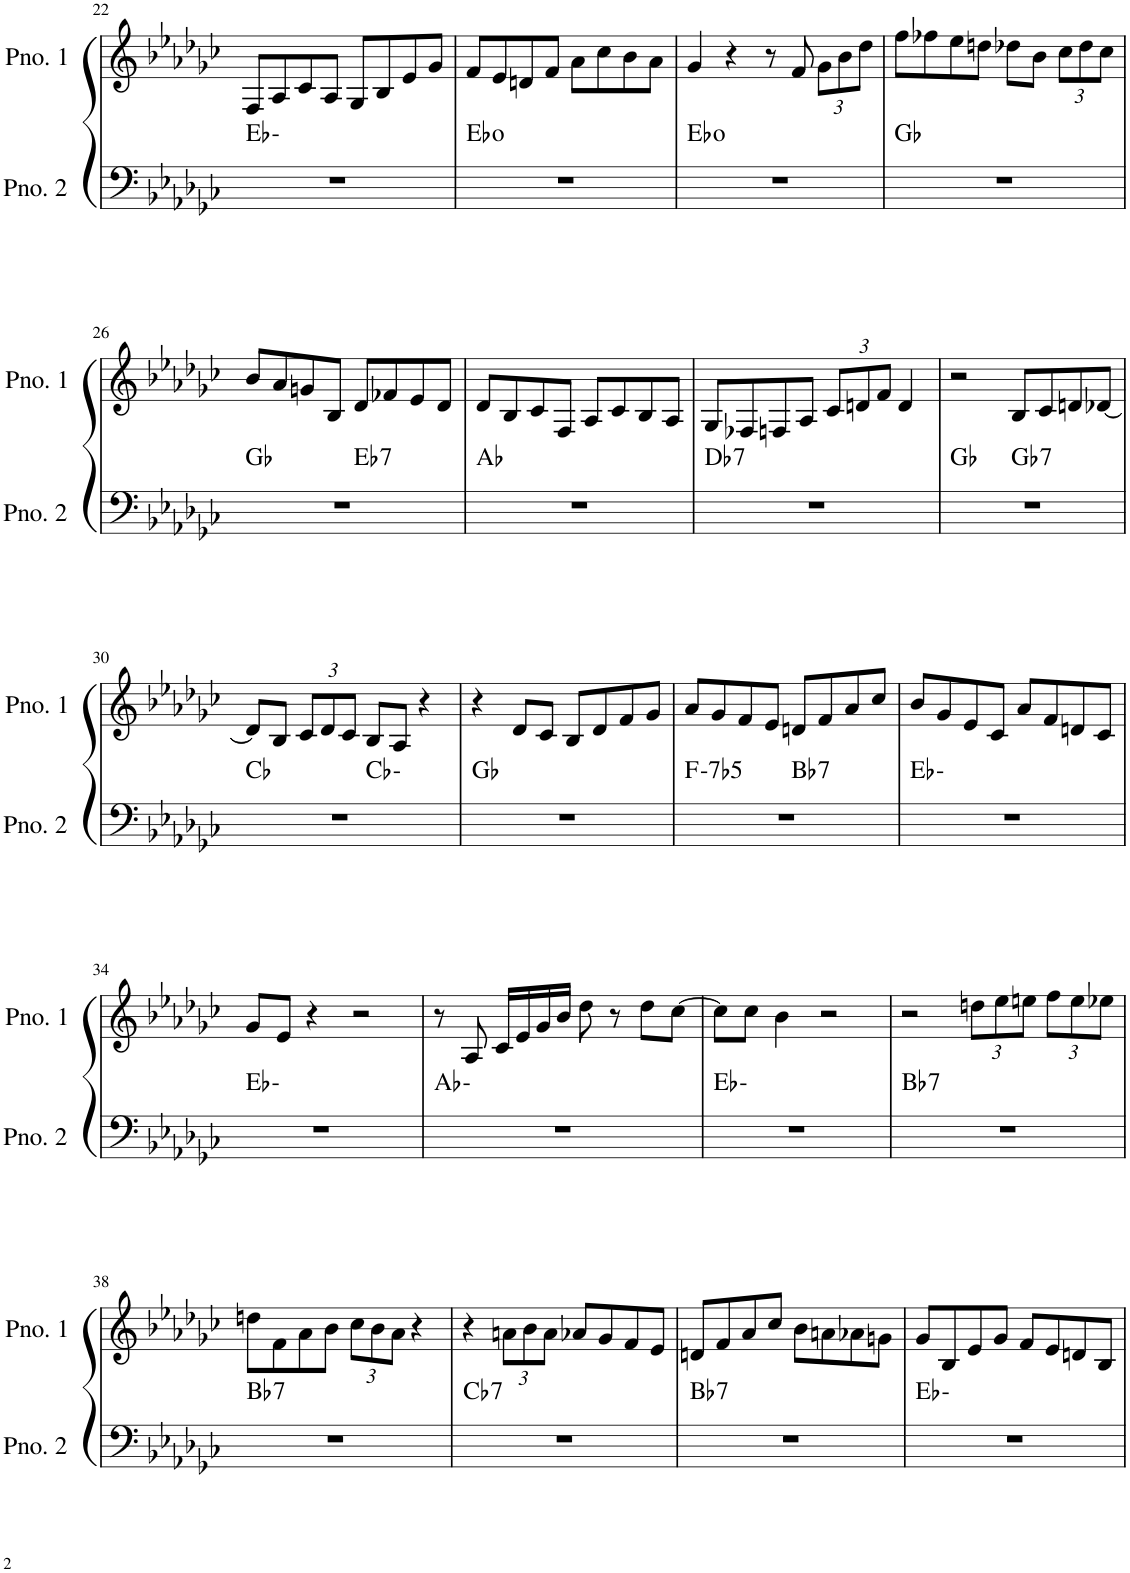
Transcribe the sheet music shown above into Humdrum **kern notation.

**kern	**harte	**kern
*part2	*part2	*part1
*staff2	*	*staff1
*I"ピアノ 2	*	*I"ピアノ 1
!!LO:PB:g=z
*clefF4	*	*clefG2
*k[b-e-a-d-g-c-]	*	*k[b-e-a-d-g-c-]
*M4/4	*	*M4/4
=22	=22	=22
1r	Eb:min	8F/L
.	.	8A-/
.	.	8c-/
.	.	8A-/J
.	.	8G-/L
.	.	8B-/
.	.	8e-/
.	.	8g-/J
=23	=23	=23
1r	Eb:dim	8f/L
.	.	8e-/
.	.	8dn/
.	.	8f/J
.	.	8a-\L
.	.	8cc-\
.	.	8b-\
.	.	8a-\J
=24	=24	=24
1r	Eb:dim	4g-/
.	.	4r
.	.	8r
.	.	8f/
*	*	*Xbrackettup
.	.	12g-\L
.	.	12b-\
.	.	12dd-\J
=25	=25	=25
1r	Gb:maj	8ff\L
.	.	8ff-X\
.	.	8ee-\
.	.	8ddn\J
.	.	8dd-X\L
.	.	8b-\J
.	.	12cc-\L
.	.	12dd-\
.	.	12cc-\J
!!LO:LB:g=z
=26	=26	=26
*^	*	*
1r	2ryy	Gb:maj	8b-/L
.	.	.	8a-/
.	.	.	8gn/
.	.	.	8B-/J
!	!	!LO:H:kt=7	!
.	2ryy	Eb:7	8d-/L
.	.	.	8f-X/
.	.	.	8e-/
.	.	.	8d-/J
*v	*v	*	*
=27	=27	=27
1r	Ab:maj	8d-/L
.	.	8B-/
.	.	8c-/
.	.	8F/J
.	.	8A-/L
.	.	8c-/
.	.	8B-/
.	.	8A-/J
=28	=28	=28
!	!LO:H:kt=7	!
1r	Db:7	8G-/L
.	.	8F-X/
.	.	8Fn/
.	.	8A-/J
.	.	12c-/L
.	.	12dn/
.	.	12f/J
.	.	4d/
=29	=29	=29
*^	*	*
1r	2ryy	Gb:maj	2r
!	!	!LO:H:kt=7	!
.	2ryy	Gb:7	8B-/L
.	.	.	8c-/
.	.	.	8dn/
.	.	.	[8d-X/J
!!LO:LB:g=z
=30	=30	=30	=30
1r	2ryy	Cb:maj	8d-/L]
.	.	.	8B-/J
.	.	.	12c-/L
.	.	.	12d-/
.	.	.	12c-/J
.	2ryy	Cb:min	8B-/L
.	.	.	8A-/J
.	.	.	4r
*v	*v	*	*
=31	=31	=31
1r	Gb:maj	4r
.	.	8d-/L
.	.	8c-/J
.	.	8B-/L
.	.	8d-/
.	.	8f/
.	.	8g-/J
=32	=32	=32
!	!LO:H:kt=-7b5	!
*^	*	*
1r	2ryy	F:hdim7	8a-/L
.	.	.	8g-/
.	.	.	8f/
.	.	.	8e-/J
!	!	!LO:H:kt=7	!
.	2ryy	Bb:7	8dn/L
.	.	.	8f/
.	.	.	8a-/
.	.	.	8cc-/J
*v	*v	*	*
=33	=33	=33
1r	Eb:min	8b-/L
.	.	8g-/
.	.	8e-/
.	.	8c-/J
.	.	8a-/L
.	.	8f/
.	.	8dn/
.	.	8c-/J
!!LO:LB:g=z
=34	=34	=34
1r	Eb:min	8g-/L
.	.	8e-/J
.	.	4r
.	.	2r
=35	=35	=35
1r	Ab:min	8r
.	.	8A-/
.	.	16c-/LL
.	.	16e-/
.	.	16g-/
.	.	16b-/JJ
.	.	8dd-\
.	.	8r
.	.	8dd-\L
.	.	[8cc-\J
=36	=36	=36
1r	Eb:min	8cc-\L]
.	.	8cc-\J
.	.	4b-\
.	.	2r
=37	=37	=37
!	!LO:H:kt=7	!
1r	Bb:7	2r
.	.	12ddn\L
.	.	12ee-\
.	.	12een\J
.	.	12ff\L
.	.	12ee\
.	.	12ee-X\J
!!LO:LB:g=z
=38	=38	=38
!	!LO:H:kt=7	!
1r	Bb:7	8ddn\L
.	.	8f\
.	.	8a-\
.	.	8b-\J
.	.	12cc-\L
.	.	12b-\
.	.	12a-\J
.	.	4r
=39	=39	=39
!	!LO:H:kt=7	!
1r	Cb:7	4r
.	.	12an\L
.	.	12b-\
.	.	12a\J
.	.	8a-X/L
.	.	8g-/
.	.	8f/
.	.	8e-/J
=40	=40	=40
!	!LO:H:kt=7	!
1r	Bb:7	8dn/L
.	.	8f/
.	.	8a-/
.	.	8cc-/J
.	.	8b-\L
.	.	8an\
.	.	8a-X\
.	.	8gn\J
=41	=41	=41
1r	Eb:min	8g-/L
.	.	8B-/
.	.	8e-/
.	.	8g-/J
.	.	8f/L
.	.	8e-/
.	.	8dn/
.	.	8B-/J
=	=	=
*-	*-	*-
